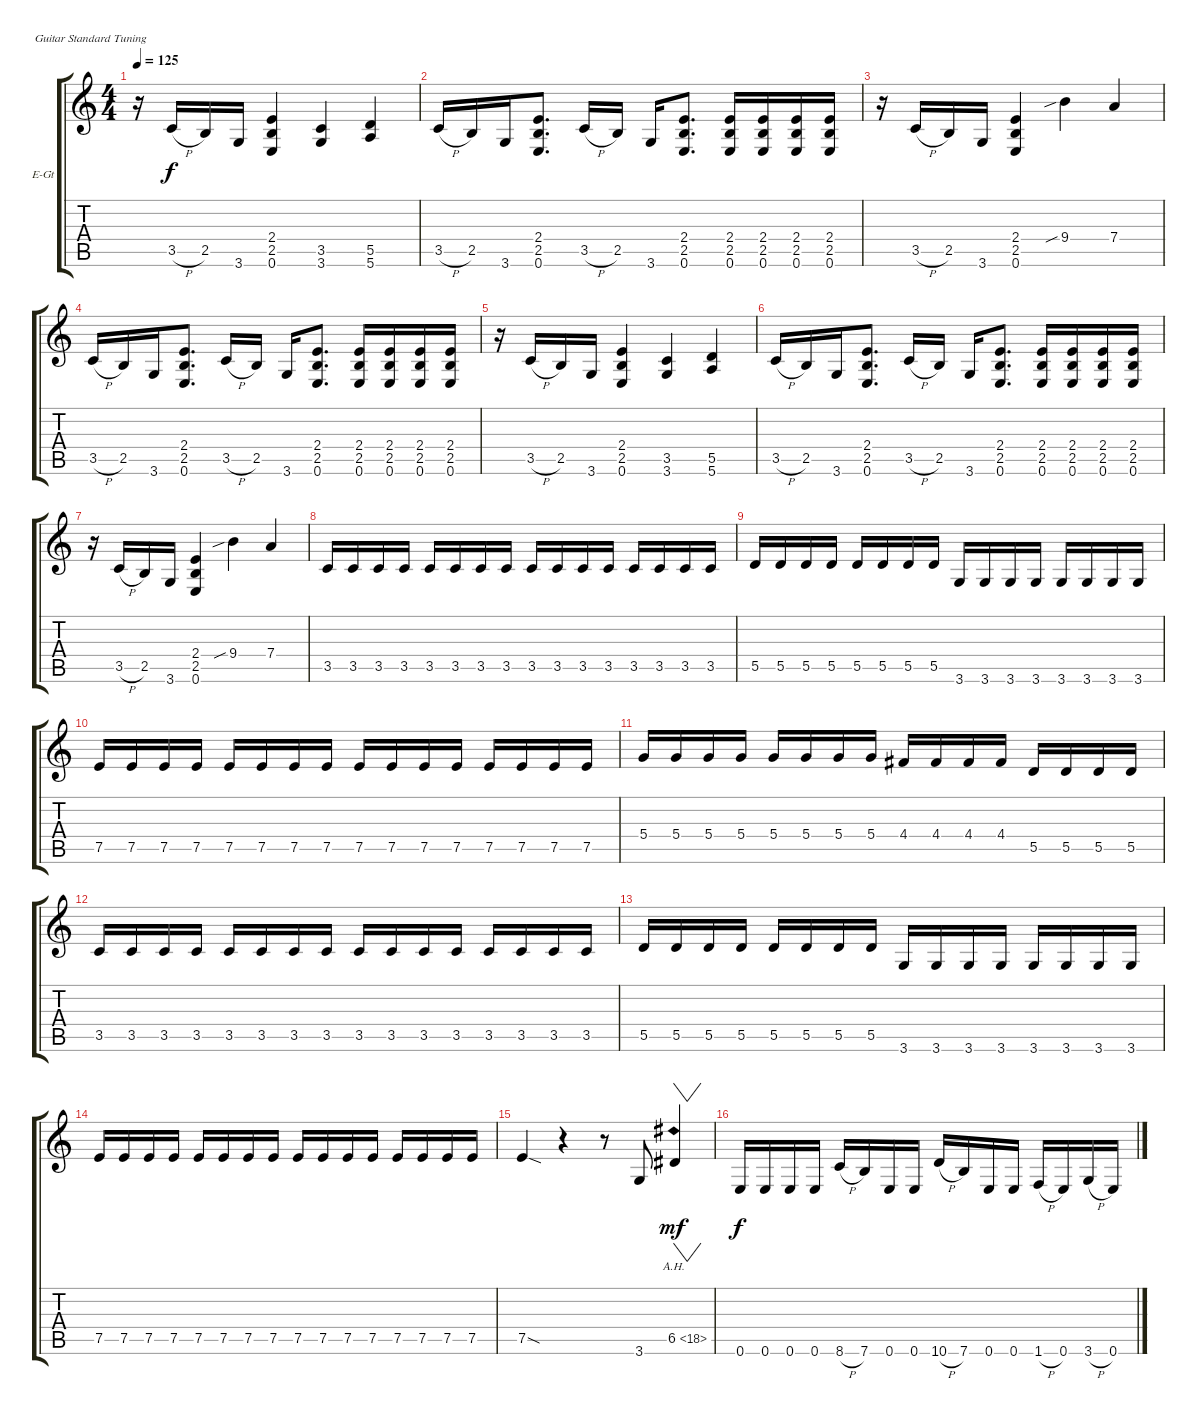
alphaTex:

\defaultSystemsLayout 4
\bracketExtendMode groupsimilarinstruments
\firstSystemTrackNameOrientation horizontal
\otherSystemsTrackNameOrientation horizontal
\track ("Michael Padget" "E-Gt") {instrument distortionguitar}
\staff {score tabs}
\tuning (E4 B3 G3 D3 A2 E2)
\ts (4 4)
\tempo 125
\clef g2
\scale
0.333333
\ks c
r.16{dy f} 3.5{h}.16 2.5.16 3.6.16 (2.4 2.5 0.6).4 (3.6 3.5).4 (5.5 5.6).4 |
\scale
0.333333 3.5{h}.16 2.5.16 3.6.16 (2.4 2.5 0.6).8{d} 3.5{h}.16 2.5.16 3.6.16 (2.4 2.5 0.6).8{d} (0.6 2.4 2.5).16 (0.6 2.4 2.5).16 (0.6 2.4 2.5).16 (0.6 2.5 2.4).16 |
\scale
0.333333 r.16 3.5{h}.16 2.5.16 3.6.16 (2.4 2.5 0.6).4 9.4{sib}.4 7.4.4 |
\scale
0.333333 3.5{h}.16 2.5.16 3.6.16 (2.4 2.5 0.6).8{d} 3.5{h}.16 2.5.16 3.6.16 (2.4 2.5 0.6).8{d} (0.6 2.4 2.5).16 (0.6 2.4 2.5).16 (0.6 2.4 2.5).16 (0.6 2.5 2.4).16 |
\scale
0.333333 r.16 3.5{h}.16 2.5.16 3.6.16 (2.4 2.5 0.6).4 (3.6 3.5).4 (5.5 5.6).4 |
\scale
0.333333 3.5{h}.16 2.5.16 3.6.16 (2.4 2.5 0.6).8{d} 3.5{h}.16 2.5.16 3.6.16 (2.4 2.5 0.6).8{d} (0.6 2.4 2.5).16 (0.6 2.4 2.5).16 (0.6 2.4 2.5).16 (0.6 2.5 2.4).16 |
\scale
0.333333 r.16 3.5{h}.16 2.5.16 3.6.16 (2.4 2.5 0.6).4 9.4{sib}.4 7.4.4 |
\scale
0.333333 3.5.16 3.5.16 3.5.16 3.5.16 3.5.16 3.5.16 3.5.16 3.5.16 3.5.16 3.5.16 3.5.16 3.5.16 3.5.16 3.5.16 3.5.16 3.5.16 |
\scale
0.333333 5.5.16 5.5.16 5.5.16 5.5.16 5.5.16 5.5.16 5.5.16 5.5.16 3.6.16 3.6.16 3.6.16 3.6.16 3.6.16 3.6.16 3.6.16 3.6.16 |
\scale
0.333333 7.5.16 7.5.16 7.5.16 7.5.16 7.5.16 7.5.16 7.5.16 7.5.16 7.5.16 7.5.16 7.5.16 7.5.16 7.5.16 7.5.16 7.5.16 7.5.16 |
\scale
0.333333 5.4.16 5.4.16 5.4.16 5.4.16 5.4.16 5.4.16 5.4.16 5.4.16 4.4.16 4.4.16 4.4.16 4.4.16 5.5.16 5.5.16 5.5.16 5.5.16 |
\scale
0.333333 3.5.16 3.5.16 3.5.16 3.5.16 3.5.16 3.5.16 3.5.16 3.5.16 3.5.16 3.5.16 3.5.16 3.5.16 3.5.16 3.5.16 3.5.16 3.5.16 |
\scale
0.333333 5.5.16 5.5.16 5.5.16 5.5.16 5.5.16 5.5.16 5.5.16 5.5.16 3.6.16 3.6.16 3.6.16 3.6.16 3.6.16 3.6.16 3.6.16 3.6.16 |
\scale
0.333333 7.5.16 7.5.16 7.5.16 7.5.16 7.5.16 7.5.16 7.5.16 7.5.16 7.5.16 7.5.16 7.5.16 7.5.16 7.5.16 7.5.16 7.5.16 7.5.16 |
\scale
0.333333 7.5{sod}.4 r.4 r.8 3.6.8 6.5{ah 12}.4{vw dy mf} |
\scale
0.333333 0.6.16{dy f} 0.6.16 0.6.16 0.6.16 8.6{h}.16 7.6.16 0.6.16 0.6.16 10.6{h}.16 7.6.16 0.6.16 0.6.16 1.6{h}.16 0.6.16 3.6{h}.16 0.6.16
